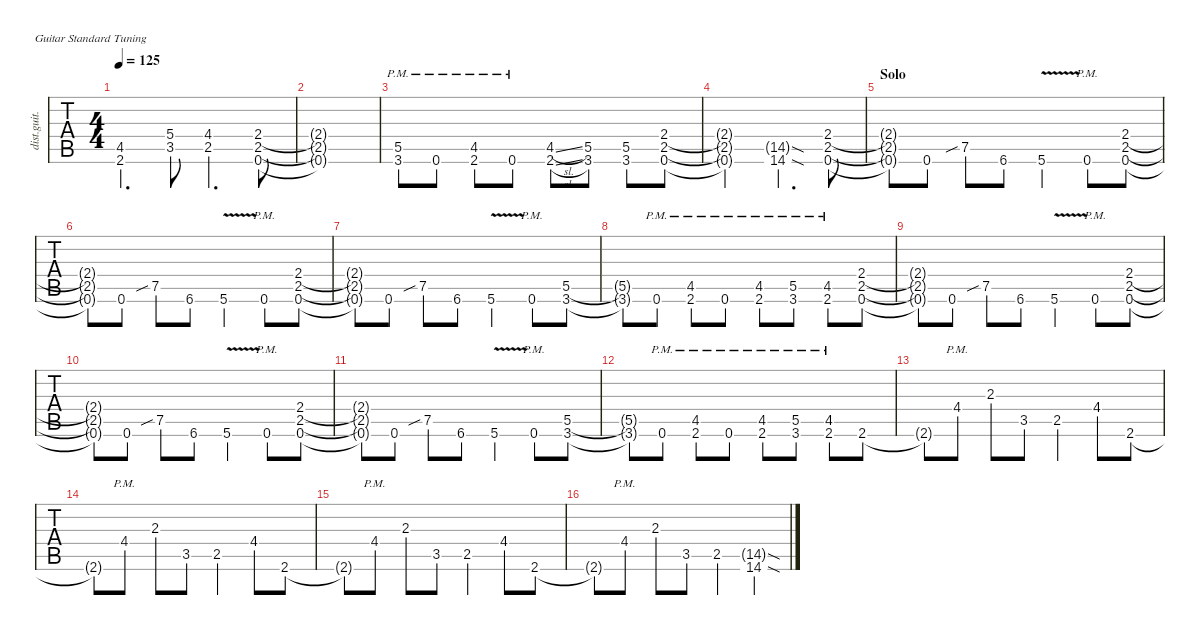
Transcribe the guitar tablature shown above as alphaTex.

\defaultSystemsLayout 4
\hideDynamics
\bracketExtendMode nobrackets
\track ("Rhythm Guitar 1 (James)" "dist.guit.") {defaultSystemsLayout 4 multiBarRest instrument distortionguitar}
\staff {tabs}
\tuning (E4 B3 G3 D3 A2 E2)
\ts (4 4)
\tempo 125
\clef g2
\ks c
(2.6{acc #} 4.5{acc #}).4{d dy mf} (3.5 5.4).8 (2.5 4.4{acc #}).4{d} (0.6 2.5 2.4).8 |
(0.6{t} 2.5{t} 2.4{t}).1 |
(3.6{pm} 5.5{pm}).8 0.6{pm}.8 (2.6{pm acc #} 4.5{pm acc #}).8 0.6{pm}.8 (2.6{sl acc #} 4.5{sl acc #}).8 (3.6 5.5).8 (5.5 3.6).8 (0.6 2.5 2.4).8 |
(0.6{t} 2.5{t} 2.4{t}).2 (14.6{sod acc #} 14.5{sod g}).4{d} (0.6 2.5 2.4).8 |
\section ("" "Solo")
(2.5{t} 0.6{t} 2.4{t}).8 0.6.8 7.5{sib}.8 6.6{acc #}.8 5.6{v}.4 0.6{pm}.8 (0.6 2.5 2.4).8 |
(2.5{t} 0.6{t} 2.4{t}).8 0.6.8 7.5{sib}.8 6.6{acc #}.8 5.6{v}.4 0.6{pm}.8 (0.6 2.5 2.4).8 |
(2.5{t} 0.6{t} 2.4{t}).8 0.6.8 7.5{sib}.8 6.6{acc #}.8 5.6{v}.4 0.6{pm}.8 (3.6 5.5).8 |
(5.5{t} 3.6{t}).8 0.6{pm}.8 (2.6{pm acc #} 4.5{pm acc #}).8 0.6{pm}.8 (2.6{pm acc #} 4.5{pm acc #}).8 (3.6{pm} 5.5{pm}).8 (2.6{pm acc #} 4.5{pm acc #}).8 (0.6 2.5 2.4).8 |
(2.5{t} 0.6{t} 2.4{t}).8 0.6.8 7.5{sib}.8 6.6{acc #}.8 5.6{v}.4 0.6{pm}.8 (0.6 2.5 2.4).8 |
(2.5{t} 0.6{t} 2.4{t}).8 0.6.8 7.5{sib}.8 6.6{acc #}.8 5.6{v}.4 0.6{pm}.8 (0.6 2.5 2.4).8 |
(2.5{t} 0.6{t} 2.4{t}).8 0.6.8 7.5{sib}.8 6.6{acc #}.8 5.6{v}.4 0.6{pm}.8 (3.6 5.5).8 |
(5.5{t} 3.6{t}).8 0.6{pm}.8 (2.6{pm acc #} 4.5{pm acc #}).8 0.6{pm}.8 (2.6{pm acc #} 4.5{pm acc #}).8 (3.6{pm} 5.5{pm}).8 (2.6{pm acc #} 4.5{pm acc #}).8 2.6{acc #}.8 |
2.6{t acc #}.8 4.4{pm acc #}.8 2.3.8 3.5.8 2.5.4 4.4{acc #}.8 2.6{acc #}.8 |
2.6{t acc #}.8 4.4{pm acc #}.8 2.3.8 3.5.8 2.5.4 4.4{acc #}.8 2.6{acc #}.8 |
2.6{t acc #}.8 4.4{pm acc #}.8 2.3.8 3.5.8 2.5.4 4.4{acc #}.8 2.6{acc #}.8 |
2.6{t acc #}.8 4.4{pm acc #}.8 2.3.8 3.5.8 2.5.4 (14.6{sod acc #} 14.5{sod g}).4
